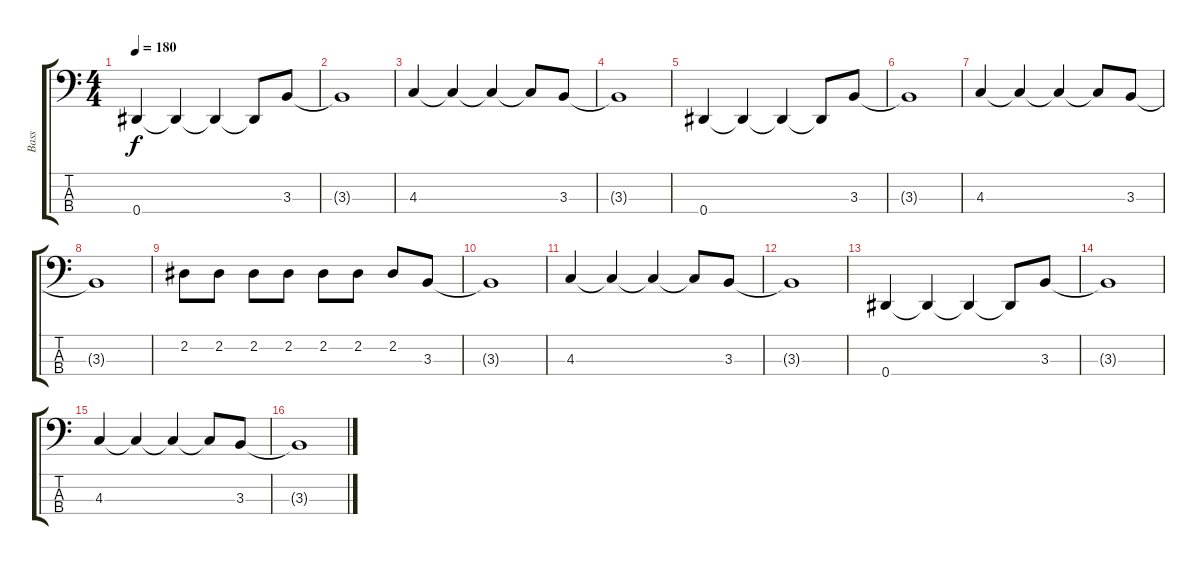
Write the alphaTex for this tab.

\track ("Bass" "Bass") {instrument electricbasspick}
\staff {score tabs}
\tuning (Gb2 Db2 Ab1 Eb1) {hide}
\ts (4 4)
\tempo 180
\clef f4
\ks c
0.4.4{dy f} 0.4{t}.4 0.4{t}.4 0.4{t}.8 3.3.8 |
3.3{t}.1 |
4.3.4 4.3{t}.4 4.3{t}.4 4.3{t}.8 3.3.8 |
3.3{t}.1 |
0.4.4 0.4{t}.4 0.4{t}.4 0.4{t}.8 3.3.8 |
3.3{t}.1 |
4.3.4 4.3{t}.4 4.3{t}.4 4.3{t}.8 3.3.8 |
3.3{t}.1 |
2.2.8 2.2.8 2.2.8 2.2.8 2.2.8 2.2.8 2.2.8 3.3.8 |
3.3{t}.1 |
4.3.4 4.3{t}.4 4.3{t}.4 4.3{t}.8 3.3.8 |
3.3{t}.1 |
0.4.4 0.4{t}.4 0.4{t}.4 0.4{t}.8 3.3.8 |
3.3{t}.1 |
4.3.4 4.3{t}.4 4.3{t}.4 4.3{t}.8 3.3.8 |
3.3{t}.1
